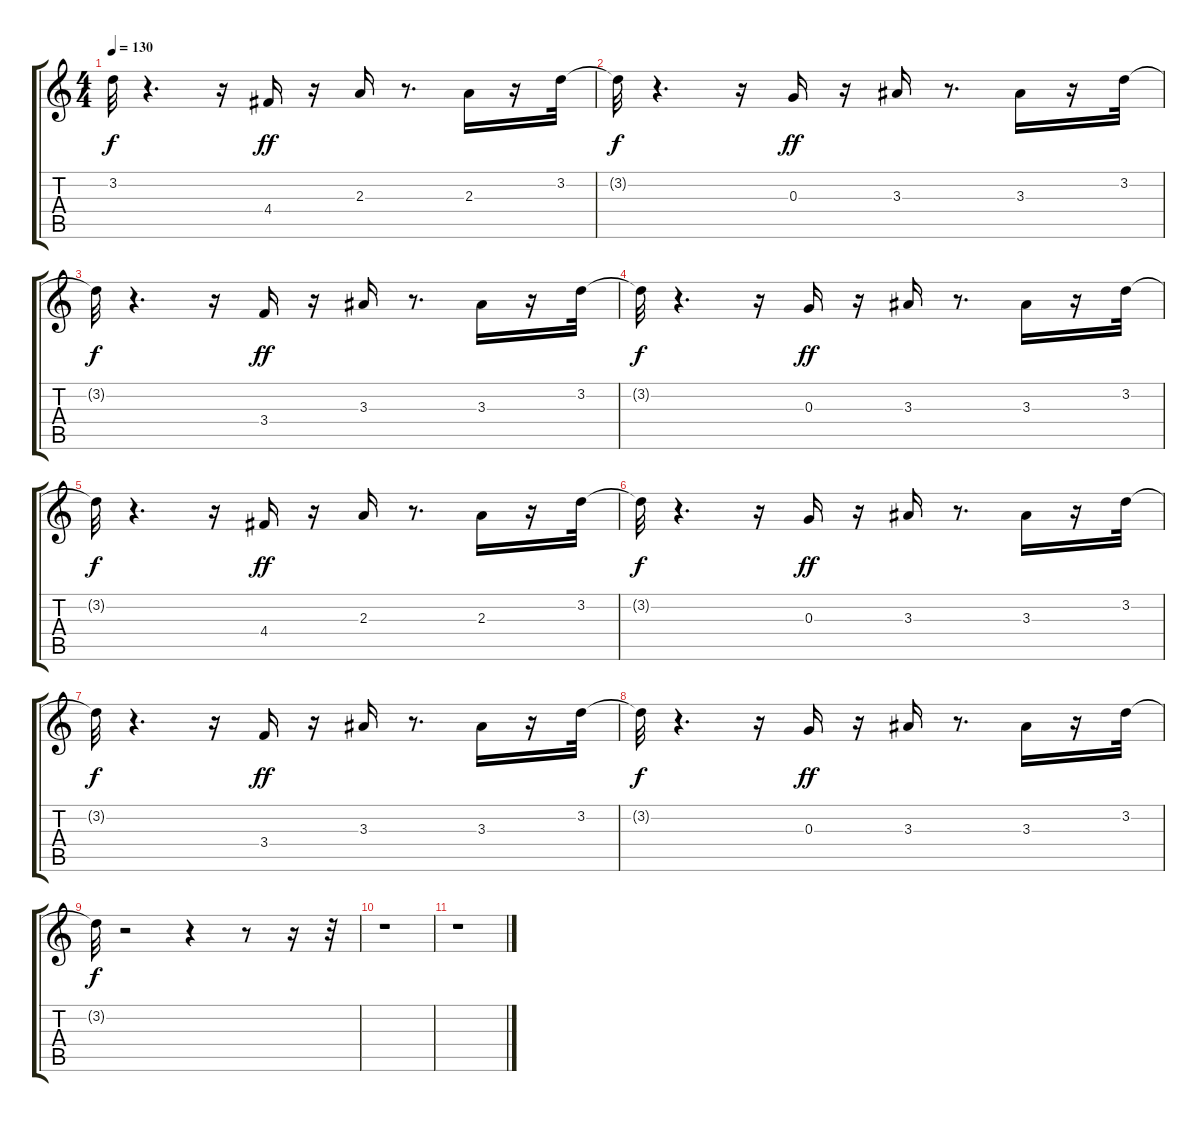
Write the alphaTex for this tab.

\track "" {instrument electricguitarmuted}
\staff {score tabs}
\tuning (E4 B3 G3 D3 A2 E2) {hide}
\ts (4 4)
\tempo 130
\clef g2
\ks c
3.2{t}.32{dy f} r.4{d} r.16 4.4.16{dy ff} r.16 2.3.16 r.8{d} 2.3.16 r.16 3.2.32 |
3.2{t}.32{dy f} r.4{d} r.16 0.3.16{dy ff} r.16 3.3.16 r.8{d} 3.3.16 r.16 3.2.32 |
3.2{t}.32{dy f} r.4{d} r.16 3.4.16{dy ff} r.16 3.3.16 r.8{d} 3.3.16 r.16 3.2.32 |
3.2{t}.32{dy f} r.4{d} r.16 0.3.16{dy ff} r.16 3.3.16 r.8{d} 3.3.16 r.16 3.2.32 |
3.2{t}.32{dy f} r.4{d} r.16 4.4.16{dy ff} r.16 2.3.16 r.8{d} 2.3.16 r.16 3.2.32 |
3.2{t}.32{dy f} r.4{d} r.16 0.3.16{dy ff} r.16 3.3.16 r.8{d} 3.3.16 r.16 3.2.32 |
3.2{t}.32{dy f} r.4{d} r.16 3.4.16{dy ff} r.16 3.3.16 r.8{d} 3.3.16 r.16 3.2.32 |
3.2{t}.32{dy f} r.4{d} r.16 0.3.16{dy ff} r.16 3.3.16 r.8{d} 3.3.16 r.16 3.2.32 |
3.2{t}.32{dy f} r.2 r.4 r.8 r.16 r.32 |
r.1 |
r.1
